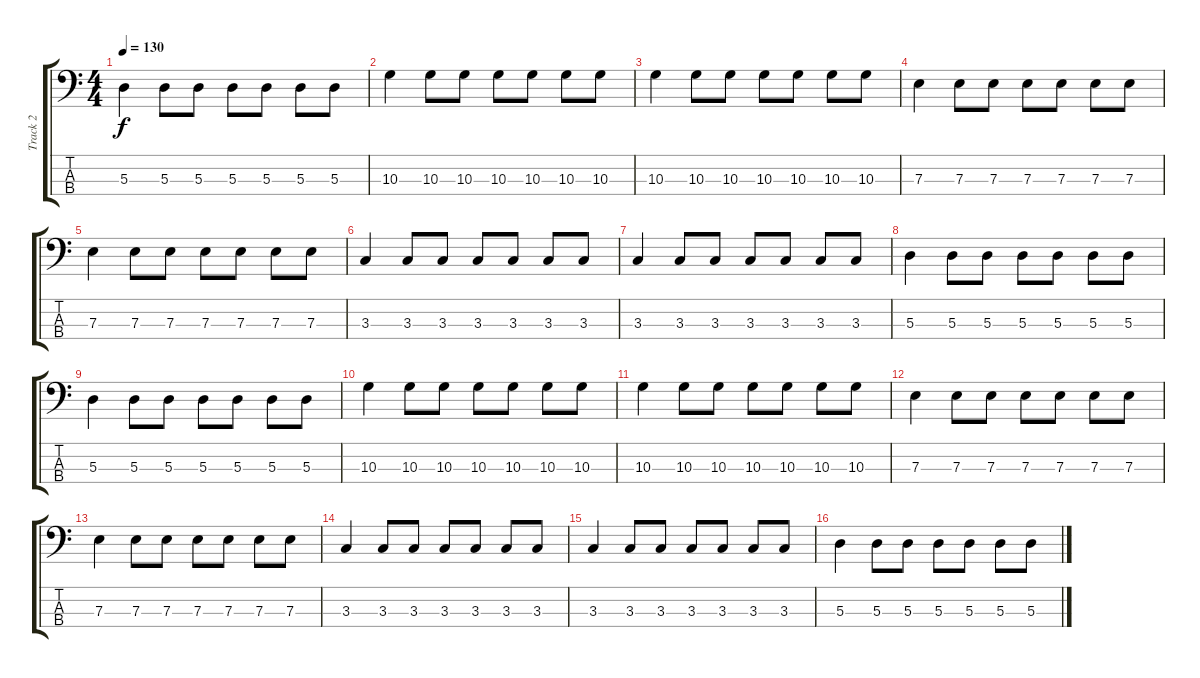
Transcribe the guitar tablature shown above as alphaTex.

\track ("Track 2" "Track 2") {instrument electricbassfinger}
\staff {score tabs}
\tuning (G2 D2 A1 E1) {hide}
\ts (4 4)
\tempo 130
\clef f4
\ks c
5.3.4{dy f} 5.3.8 5.3.8 5.3.8 5.3.8 5.3.8 5.3.8 |
10.3.4 10.3.8 10.3.8 10.3.8 10.3.8 10.3.8 10.3.8 |
10.3.4 10.3.8 10.3.8 10.3.8 10.3.8 10.3.8 10.3.8 |
7.3.4 7.3.8 7.3.8 7.3.8 7.3.8 7.3.8 7.3.8 |
7.3.4 7.3.8 7.3.8 7.3.8 7.3.8 7.3.8 7.3.8 |
3.3.4 3.3.8 3.3.8 3.3.8 3.3.8 3.3.8 3.3.8 |
3.3.4 3.3.8 3.3.8 3.3.8 3.3.8 3.3.8 3.3.8 |
5.3.4 5.3.8 5.3.8 5.3.8 5.3.8 5.3.8 5.3.8 |
5.3.4 5.3.8 5.3.8 5.3.8 5.3.8 5.3.8 5.3.8 |
10.3.4 10.3.8 10.3.8 10.3.8 10.3.8 10.3.8 10.3.8 |
10.3.4 10.3.8 10.3.8 10.3.8 10.3.8 10.3.8 10.3.8 |
7.3.4 7.3.8 7.3.8 7.3.8 7.3.8 7.3.8 7.3.8 |
7.3.4 7.3.8 7.3.8 7.3.8 7.3.8 7.3.8 7.3.8 |
3.3.4 3.3.8 3.3.8 3.3.8 3.3.8 3.3.8 3.3.8 |
3.3.4 3.3.8 3.3.8 3.3.8 3.3.8 3.3.8 3.3.8 |
5.3.4 5.3.8 5.3.8 5.3.8 5.3.8 5.3.8 5.3.8
